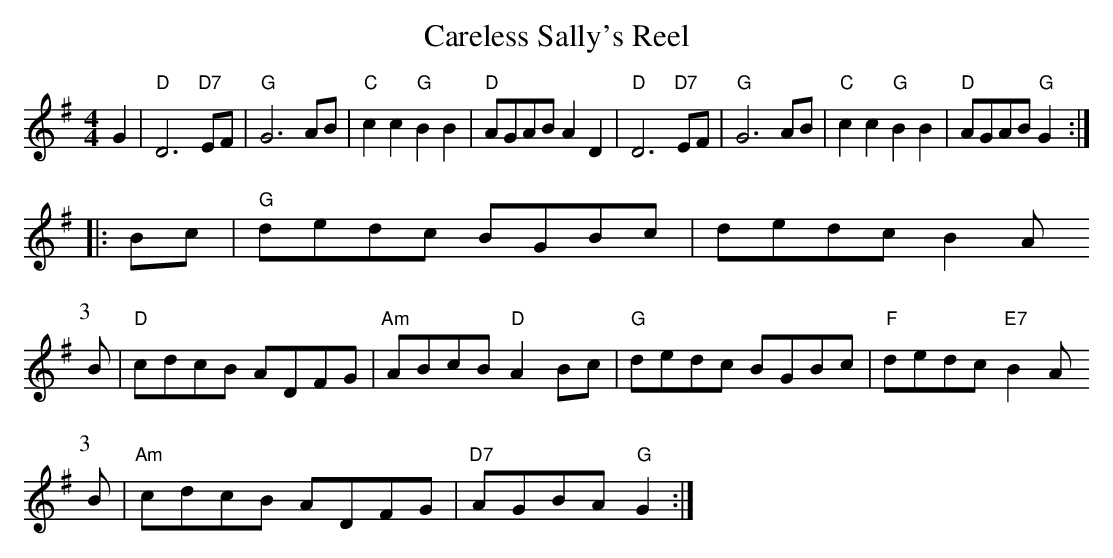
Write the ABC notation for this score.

X:1
T:Careless Sally's Reel
M:4/4
L:1/4
K:G
G|"D"D3"D7"E/2F/2|"G"G3A/2B/2|"C"cc "G"BB|"D"A/2G/2A/2B/2 AD|"D"D3"D7"E/2F/2|\
"G"G3A/2B/2|"C"cc "G"BB|"D"A/2G/2A/2B/2 "G"G:|
|:B/2c/2|"G"d/2e/2d/2c/2 B/2G/2B/2c/2|d/2e/2d/2c/2 BA/2
P:3
B/2|"D"c/2d/2c/2B/2 A/2D/2F/2G/2|"Am"A/2B/2c/2B/2 "D"AB/2c/2|\
"G"d/2e/2d/2c/2 B/2G/2B/2c/2|"F"d/2e/2d/2c/2 "E7"BA/2
P:3
B/2|"Am"c/2d/2c/2B/2 A/2D/2F/2G/2|"D7"A/2G/2B/2A/2 "G"G:|
